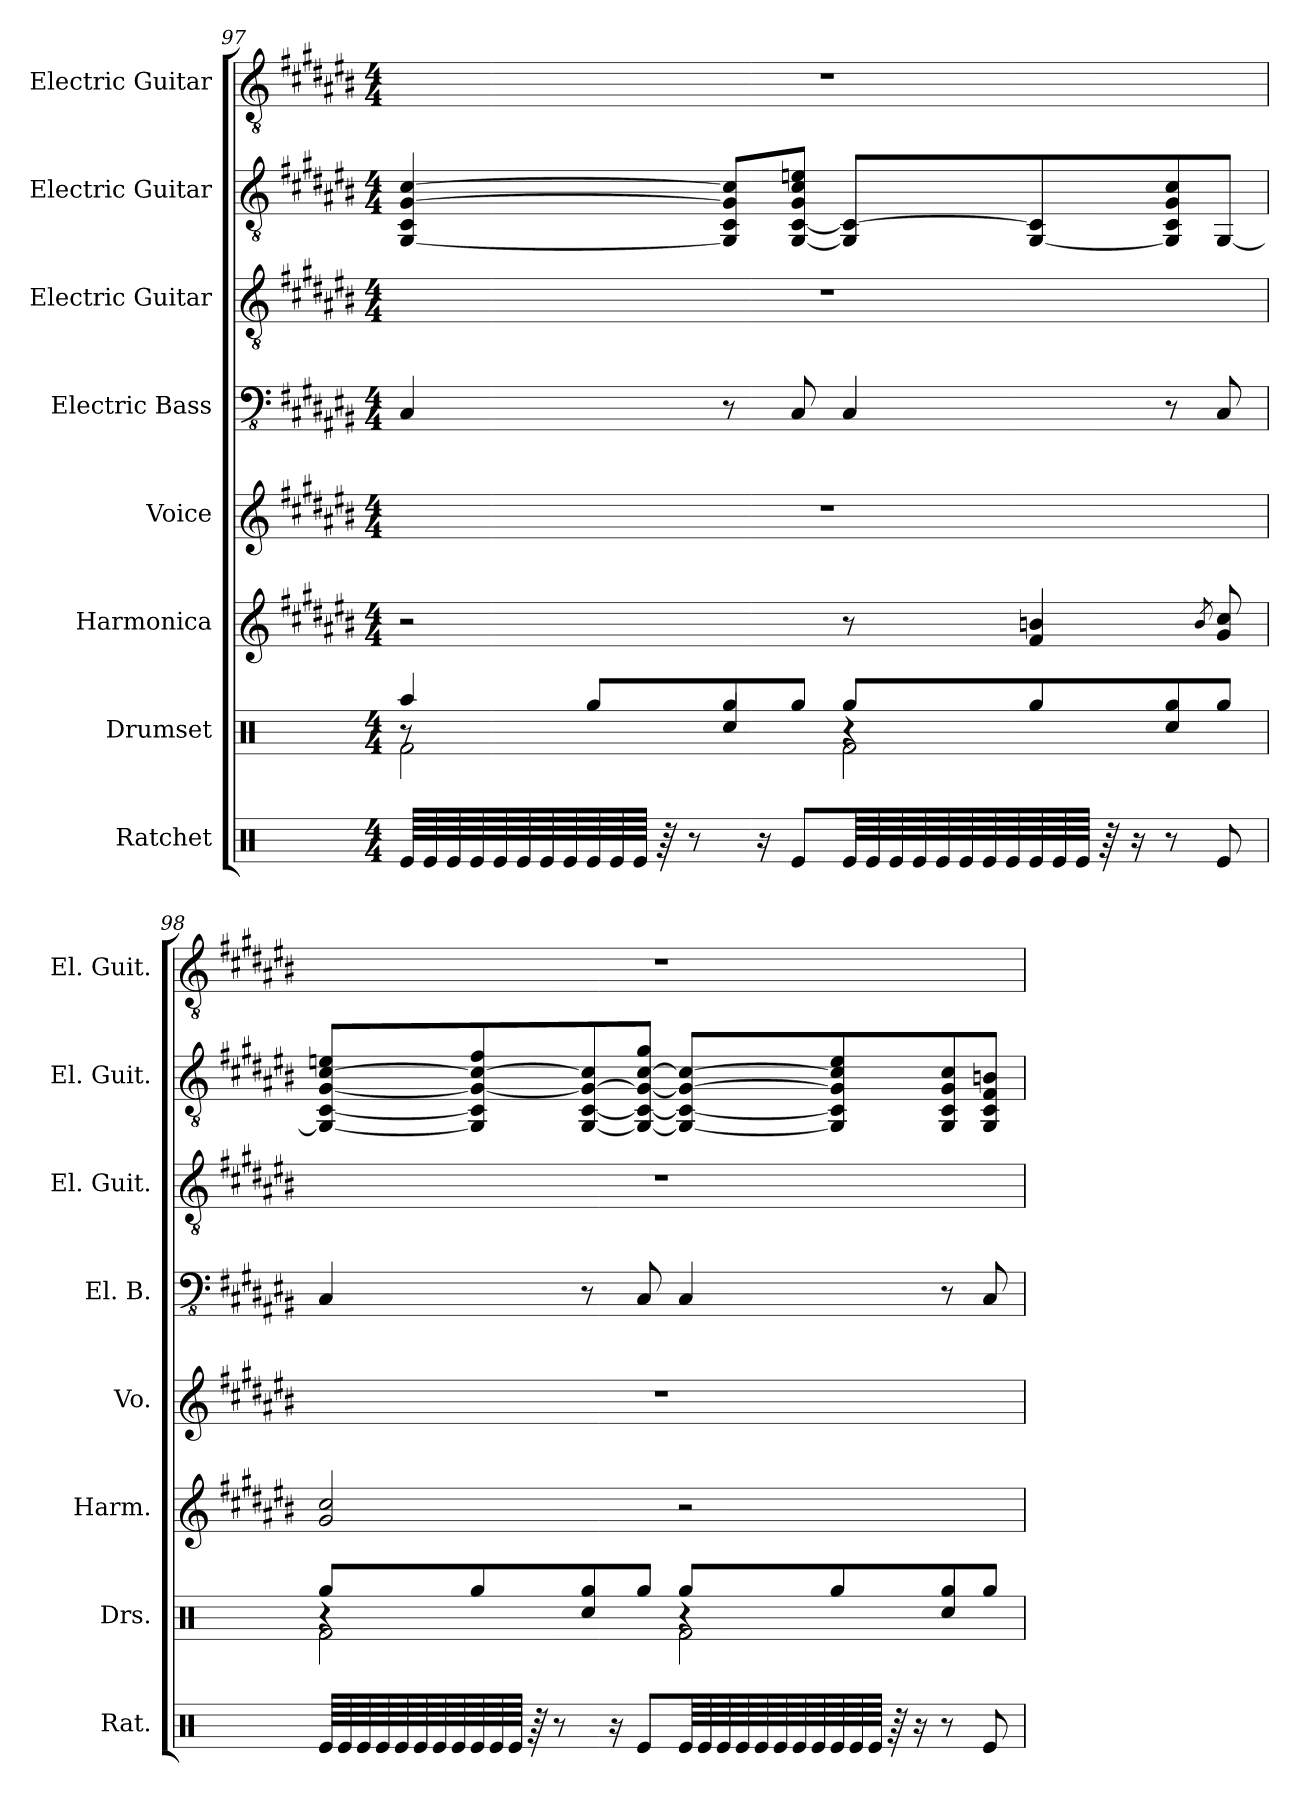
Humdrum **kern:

**kern	**kern	**kern	**kern	**kern	**kern	**kern	**kern
*part8	*part7	*part6	*part5	*part4	*part3	*part2	*part1
*staff8	*staff7	*staff6	*staff5	*staff4	*staff3	*staff2	*staff1
*I"Ratchet	*I"Drumset	*I"Harmonica	*I"Voice	*I"Electric Bass	*I"Electric Guitar	*I"Electric Guitar	*I"Electric Guitar
*I'Rat.	*I'Drs.	*I'Harm.	*I'Vo.	*I'El. B.	*I'El. Guit.	*I'El. Guit.	*I'El. Guit.
!!LO:PB:g=z
*clefX	*clefX	*clefG2	*clefG2	*clefFv4	*clefGv2	*clefGv2	*clefGv2
*k[]	*k[]	*k[f#c#g#d#a#e#b#]	*k[f#c#g#d#a#e#b#]	*k[f#c#g#d#a#e#b#]	*k[f#c#g#d#a#e#b#]	*k[f#c#g#d#a#e#b#]	*k[f#c#g#d#a#e#b#]
*M4/4	*M4/4	*M4/4	*M4/4	*M4/4	*M4/4	*M4/4	*M4/4
=97	=97	=97	=97	=97	=97	=97	=97
*	*^	*	*	*	*	*	*
*	*	*^	*	*	*	*	*	*
64Re/LLLL	4Raa/	2Rf\	8r	2r	1r	4CC#/	1r	[4GG#/ 4C#/ [4G#/ [4c#/	1r
64Re/	.	.	.	.	.	.	.	.	.
64Re/	.	.	.	.	.	.	.	.	.
64Re/	.	.	.	.	.	.	.	.	.
64Re/	.	.	.	.	.	.	.	.	.
64Re/	.	.	.	.	.	.	.	.	.
64Re/	.	.	.	.	.	.	.	.	.
64Re/	.	.	.	.	.	.	.	.	.
64Re/	.	.	8Rgg/L	.	.	.	.	.	.
64Re/	.	.	.	.	.	.	.	.	.
64Re/JJJJ	.	.	.	.	.	.	.	.	.
64r	.	.	.	.	.	.	.	.	.
8r	.	.	.	.	.	.	.	.	.
.	4Rcc/	.	8Rgg/	.	.	8r	.	8GG#/] 8C#/ 8G#/] 8c#/]L	.
16r	.	.	.	.	.	.	.	.	.
8Re/L	.	.	8Rgg/J	.	.	8CC#/	.	[8GG#/ [8C#/ 8G#/ 8c#/ 8en/J	.
64Re/LLL	4r	2Rf\	8Rgg/L	8r	.	4CC#/	.	8GG#/] 8C#/_L	.
64Re/	.	.	.	.	.	.	.	.	.
64Re/	.	.	.	.	.	.	.	.	.
64Re/	.	.	.	.	.	.	.	.	.
64Re/	.	.	.	.	.	.	.	.	.
64Re/	.	.	.	.	.	.	.	.	.
64Re/	.	.	.	.	.	.	.	.	.
64Re/	.	.	.	.	.	.	.	.	.
64Re/	.	.	8Rgg/	4f#/ 4bn/	.	.	.	[8GG#/ 8C#/]	.
64Re/	.	.	.	.	.	.	.	.	.
64Re/JJJJ	.	.	.	.	.	.	.	.	.
64r	.	.	.	.	.	.	.	.	.
16r	.	.	.	.	.	.	.	.	.
8r	4Rcc/	.	8Rgg/	.	.	8r	.	8GG#/] 8C#/ 8G#/ 8c#/	.
.	.	.	.	8qb/	.	.	.	.	.
8Re/	.	.	8Rgg/J	8g#/ 8cc#/	.	8CC#/	.	[8GG#/J	.
!!LO:PB:g=z
=98	=98	=98	=98	=98	=98	=98	=98	=98	=98
64Re/LLLL	4r	2Rf\	8Rgg/L	2g#/ 2cc#/	1r	4CC#/	1r	8GG#/_ [8C#/ [8G#/ [8c#/ 8en/L	1r
64Re/	.	.	.	.	.	.	.	.	.
64Re/	.	.	.	.	.	.	.	.	.
64Re/	.	.	.	.	.	.	.	.	.
64Re/	.	.	.	.	.	.	.	.	.
64Re/	.	.	.	.	.	.	.	.	.
64Re/	.	.	.	.	.	.	.	.	.
64Re/	.	.	.	.	.	.	.	.	.
64Re/	.	.	8Rgg/	.	.	.	.	8GG#/] 8C#/] 8G#/_ 8c#/_ 8f#/	.
64Re/	.	.	.	.	.	.	.	.	.
64Re/JJJJ	.	.	.	.	.	.	.	.	.
64r	.	.	.	.	.	.	.	.	.
8r	.	.	.	.	.	.	.	.	.
.	4Rcc/	.	8Rgg/	.	.	8r	.	[8GG#/ [8C#/ 8G#/_ 8c#/]	.
16r	.	.	.	.	.	.	.	.	.
8Re/L	.	.	8Rgg/J	.	.	8CC#/	.	8GG#/_ 8C#/_ 8G#/_ [8c#/ 8g#/J	.
64Re/LLL	4r	2Rf\	8Rgg/L	2r	.	4CC#/	.	8GG#/_ 8C#/_ 8G#/_ 8c#/_L	.
64Re/	.	.	.	.	.	.	.	.	.
64Re/	.	.	.	.	.	.	.	.	.
64Re/	.	.	.	.	.	.	.	.	.
64Re/	.	.	.	.	.	.	.	.	.
64Re/	.	.	.	.	.	.	.	.	.
64Re/	.	.	.	.	.	.	.	.	.
64Re/	.	.	.	.	.	.	.	.	.
64Re/	.	.	8Rgg/	.	.	.	.	8GG#/] 8C#/] 8G#/] 8c#/] 8e/	.
64Re/	.	.	.	.	.	.	.	.	.
64Re/JJJJ	.	.	.	.	.	.	.	.	.
64r	.	.	.	.	.	.	.	.	.
16r	.	.	.	.	.	.	.	.	.
8r	4Rcc/	.	8Rgg/	.	.	8r	.	8GG#/ 8C#/ 8G#/ 8c#/	.
8Re/	.	.	8Rgg/J	.	.	8CC#/	.	8GG#/ 8C#/ 8F#/ 8Bn/J	.
*	*v	*v	*v	*	*	*	*	*	*
=	=	=	=	=	=	=	=
*-	*-	*-	*-	*-	*-	*-	*-
